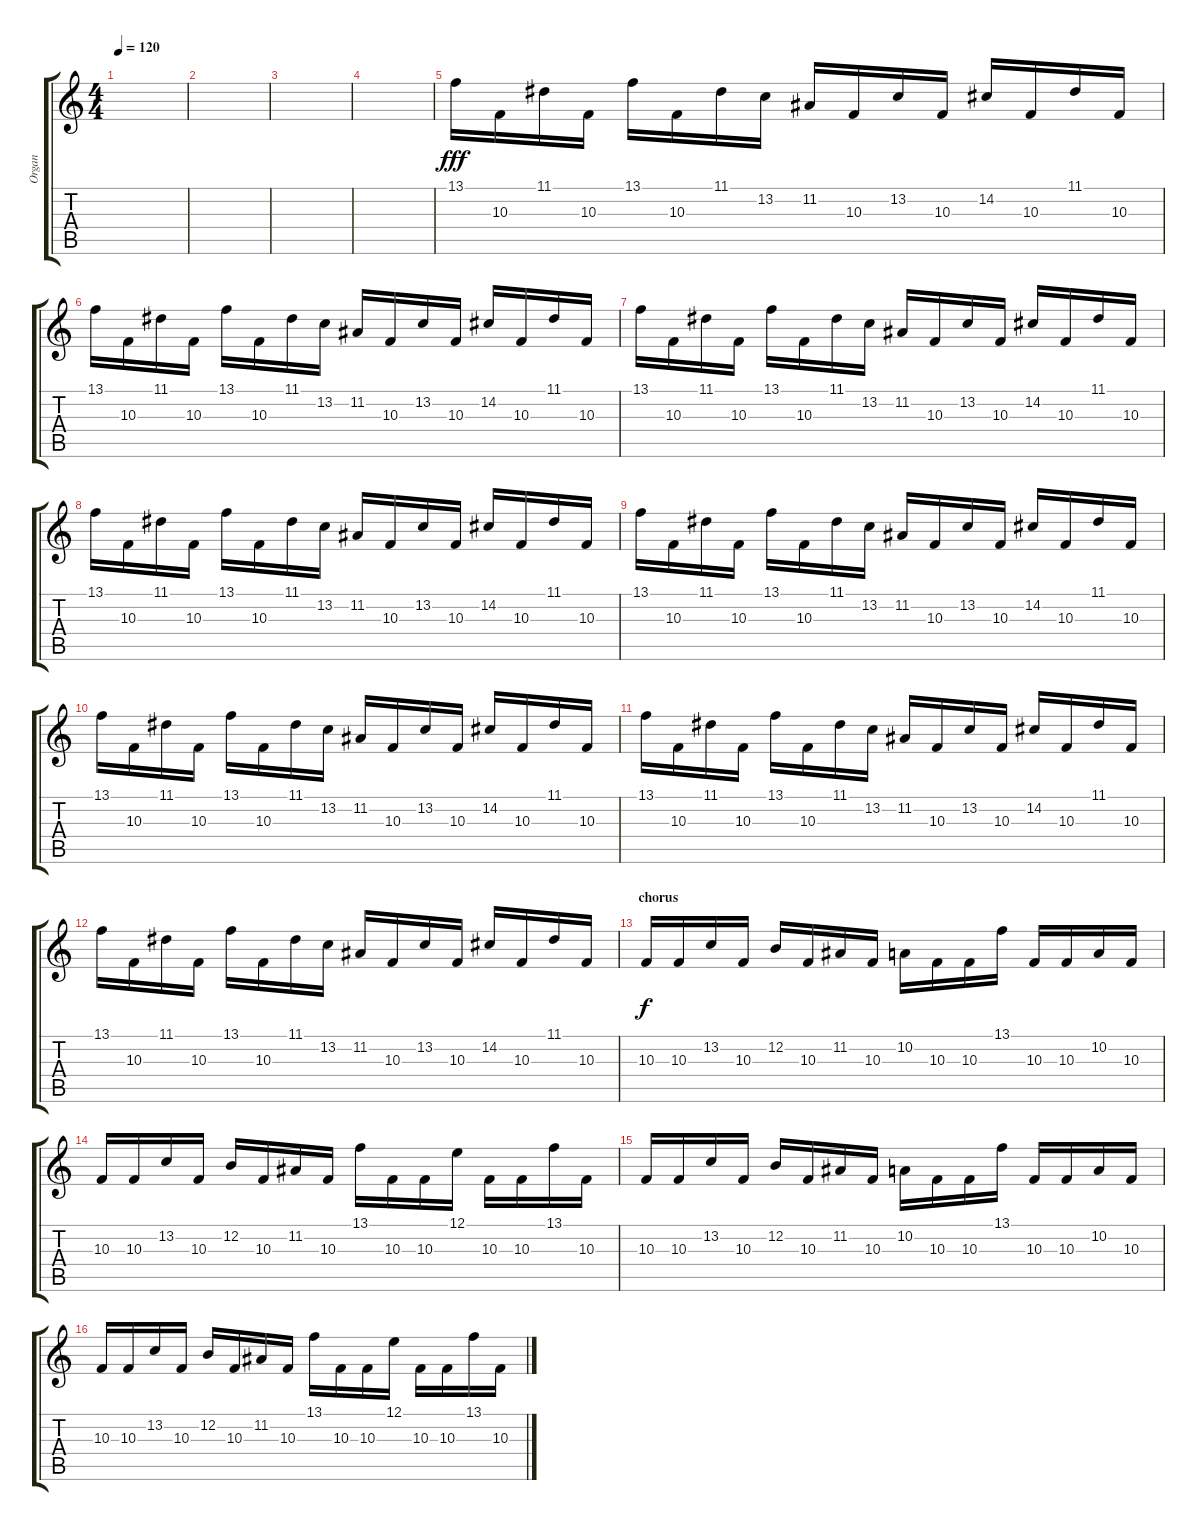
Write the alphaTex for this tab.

\track ("Organ" "Organ") {instrument churchorgan}
\staff {score tabs}
\tuning (E4 B3 G3 D3 A2 E2) {hide}
\ts (4 4)
\tempo 120
\clef g2
\ks c
|
|
|
|
13.1.16{dy fff} 10.3.16 11.1.16 10.3.16 13.1.16 10.3.16 11.1.16 13.2.16 11.2.16 10.3.16 13.2.16 10.3.16 14.2.16 10.3.16 11.1.16 10.3.16 |
13.1.16 10.3.16 11.1.16 10.3.16 13.1.16 10.3.16 11.1.16 13.2.16 11.2.16 10.3.16 13.2.16 10.3.16 14.2.16 10.3.16 11.1.16 10.3.16 |
13.1.16 10.3.16 11.1.16 10.3.16 13.1.16 10.3.16 11.1.16 13.2.16 11.2.16 10.3.16 13.2.16 10.3.16 14.2.16 10.3.16 11.1.16 10.3.16 |
13.1.16 10.3.16 11.1.16 10.3.16 13.1.16 10.3.16 11.1.16 13.2.16 11.2.16 10.3.16 13.2.16 10.3.16 14.2.16 10.3.16 11.1.16 10.3.16 |
13.1.16 10.3.16 11.1.16 10.3.16 13.1.16 10.3.16 11.1.16 13.2.16 11.2.16 10.3.16 13.2.16 10.3.16 14.2.16 10.3.16 11.1.16 10.3.16 |
13.1.16 10.3.16 11.1.16 10.3.16 13.1.16 10.3.16 11.1.16 13.2.16 11.2.16 10.3.16 13.2.16 10.3.16 14.2.16 10.3.16 11.1.16 10.3.16 |
13.1.16 10.3.16 11.1.16 10.3.16 13.1.16 10.3.16 11.1.16 13.2.16 11.2.16 10.3.16 13.2.16 10.3.16 14.2.16 10.3.16 11.1.16 10.3.16 |
13.1.16 10.3.16 11.1.16 10.3.16 13.1.16 10.3.16 11.1.16 13.2.16 11.2.16 10.3.16 13.2.16 10.3.16 14.2.16 10.3.16 11.1.16 10.3.16 |
\section ("" "chorus")
10.3.16{dy f} 10.3.16 13.2.16 10.3.16 12.2.16 10.3.16 11.2.16 10.3.16 10.2.16 10.3.16 10.3.16 13.1.16 10.3.16 10.3.16 10.2.16 10.3.16 |
10.3.16 10.3.16 13.2.16 10.3.16 12.2.16 10.3.16 11.2.16 10.3.16 13.1.16 10.3.16 10.3.16 12.1.16 10.3.16 10.3.16 13.1.16 10.3.16 |
10.3.16 10.3.16 13.2.16 10.3.16 12.2.16 10.3.16 11.2.16 10.3.16 10.2.16 10.3.16 10.3.16 13.1.16 10.3.16 10.3.16 10.2.16 10.3.16 |
10.3.16 10.3.16 13.2.16 10.3.16 12.2.16 10.3.16 11.2.16 10.3.16 13.1.16 10.3.16 10.3.16 12.1.16 10.3.16 10.3.16 13.1.16 10.3.16
